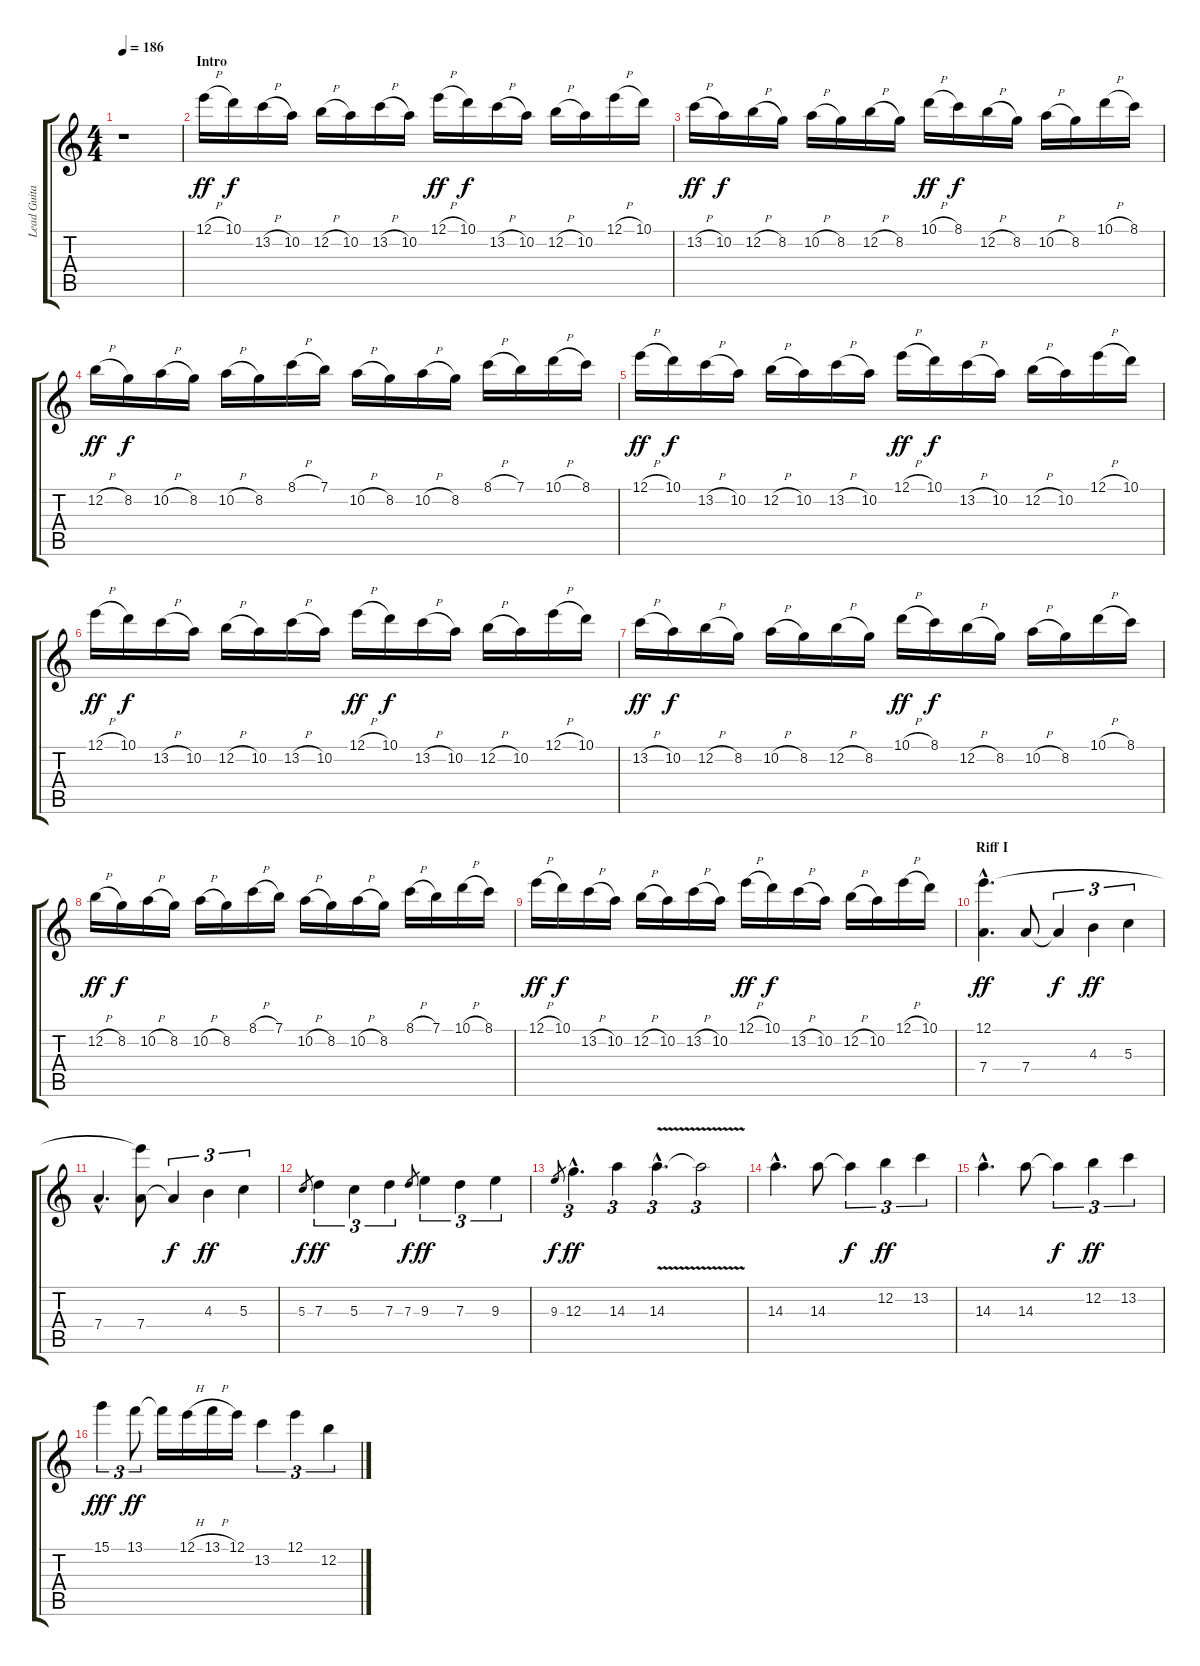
\track ("Lead Guitar" "Lead Guita") {instrument distortionguitar}
\staff {score tabs}
\tuning (E4 B3 G3 D3 A2 E2) {hide}
\ts (4 4)
\tempo 186
\clef g2
\ks c
r.1{dy ff instrument distortionguitar} |
\section ("" "Intro")
12.1{h}.16 10.1.16{dy f} 13.2{h}.16 10.2.16 12.2{h}.16 10.2.16 13.2{h}.16 10.2.16 12.1{h}.16{dy ff} 10.1.16{dy f} 13.2{h}.16 10.2.16 12.2{h}.16 10.2.16 12.1{h}.16 10.1.16 |
13.2{h}.16{dy ff} 10.2.16{dy f} 12.2{h}.16 8.2.16 10.2{h}.16 8.2.16 12.2{h}.16 8.2.16 10.1{h}.16{dy ff} 8.1.16{dy f} 12.2{h}.16 8.2.16 10.2{h}.16 8.2.16 10.1{h}.16 8.1.16 |
12.2{h}.16{dy ff} 8.2.16{dy f} 10.2{h}.16 8.2.16 10.2{h}.16 8.2.16 8.1{h}.16 7.1.16 10.2{h}.16 8.2.16 10.2{h}.16 8.2.16 8.1{h}.16 7.1.16 10.1{h}.16 8.1.16 |
12.1{h}.16{dy ff} 10.1.16{dy f} 13.2{h}.16 10.2.16 12.2{h}.16 10.2.16 13.2{h}.16 10.2.16 12.1{h}.16{dy ff} 10.1.16{dy f} 13.2{h}.16 10.2.16 12.2{h}.16 10.2.16 12.1{h}.16 10.1.16 |
12.1{h}.16{dy ff} 10.1.16{dy f} 13.2{h}.16 10.2.16 12.2{h}.16 10.2.16 13.2{h}.16 10.2.16 12.1{h}.16{dy ff} 10.1.16{dy f} 13.2{h}.16 10.2.16 12.2{h}.16 10.2.16 12.1{h}.16 10.1.16 |
13.2{h}.16{dy ff} 10.2.16{dy f} 12.2{h}.16 8.2.16 10.2{h}.16 8.2.16 12.2{h}.16 8.2.16 10.1{h}.16{dy ff} 8.1.16{dy f} 12.2{h}.16 8.2.16 10.2{h}.16 8.2.16 10.1{h}.16 8.1.16 |
12.2{h}.16{dy ff} 8.2.16{dy f} 10.2{h}.16 8.2.16 10.2{h}.16 8.2.16 8.1{h}.16 7.1.16 10.2{h}.16 8.2.16 10.2{h}.16 8.2.16 8.1{h}.16 7.1.16 10.1{h}.16 8.1.16 |
12.1{h}.16{dy ff} 10.1.16{dy f} 13.2{h}.16 10.2.16 12.2{h}.16 10.2.16 13.2{h}.16 10.2.16 12.1{h}.16{dy ff} 10.1.16{dy f} 13.2{h}.16 10.2.16 12.2{h}.16 10.2.16 12.1{h}.16 10.1.16 |
\section ("" "Riff I")
(12.1{hac} 7.4{hac}).4{d dy ff} 7.4.8 7.4{t}.4{tu (3 2) dy f} 4.3.4{tu (3 2) dy ff} 5.3.4{tu (3 2)} |
7.4{hac}.4{d} (12.1{t} 7.4).8 7.4{t}.4{tu (3 2) dy f} 4.3.4{tu (3 2) dy ff} 5.3.4{tu (3 2)} |
5.3.8{gr dy f} 7.3.4{tu (3 2) dy ff} 5.3.4{tu (3 2)} 7.3.4{tu (3 2)} 7.3.8{gr dy f} 9.3.4{tu (3 2) dy ff} 7.3.4{tu (3 2)} 9.3.4{tu (3 2)} |
9.3.8{gr dy f} 12.3{hac}.4{d tu (3 2) dy ff} 14.3.4{tu (3 2)} 14.3{v hac}.4{d tu (3 2)} 14.3{t}.2{tu (3 2)} |
14.3{hac}.4{d} 14.3.8 14.3{t}.4{tu (3 2) dy f} 12.2.4{tu (3 2) dy ff} 13.2.4{tu (3 2)} |
14.3{hac}.4{d} 14.3.8 14.3{t}.4{tu (3 2) dy f} 12.2.4{tu (3 2) dy ff} 13.2.4{tu (3 2)} |
15.1.4{tu (3 2) dy fff} 13.1.8{tu (3 2) dy ff} 13.1{t}.16 12.1{h}.16 13.1{h}.16 12.1.16 13.2.4{tu (3 2)} 12.1.4{tu (3 2)} 12.2.4{tu (3 2)}
